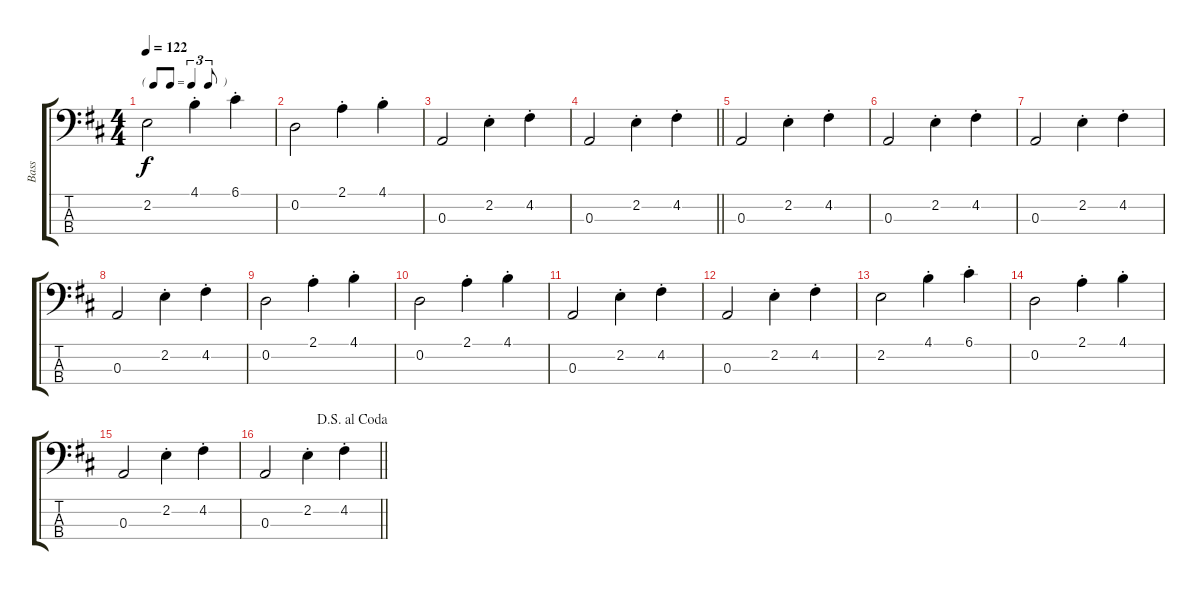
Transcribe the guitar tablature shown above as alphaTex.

\track ("Bass" "Bass") {instrument electricbassfinger}
\staff {score tabs}
\tuning (G2 D2 A1 E1) {hide}
\ts (4 4)
\tf triplet8th
\tempo 122
\clef f4
\ks d
2.2.2{dy f} 4.1{st}.4 6.1{st}.4 |
0.2.2 2.1{st}.4 4.1{st}.4 |
0.3.2 2.2{st}.4 4.2{st}.4 |
\barLineRight lightlight
0.3.2 2.2{st}.4 4.2{st}.4 |
0.3.2 2.2{st}.4 4.2{st}.4 |
0.3.2 2.2{st}.4 4.2{st}.4 |
0.3.2 2.2{st}.4 4.2{st}.4 |
0.3.2 2.2{st}.4 4.2{st}.4 |
0.2.2 2.1{st}.4 4.1{st}.4 |
0.2.2 2.1{st}.4 4.1{st}.4 |
0.3.2 2.2{st}.4 4.2{st}.4 |
0.3.2 2.2{st}.4 4.2{st}.4 |
2.2.2 4.1{st}.4 6.1{st}.4 |
0.2.2 2.1{st}.4 4.1{st}.4 |
0.3.2 2.2{st}.4 4.2{st}.4 |
\jump dalsegnoalcoda
\barLineRight lightlight
0.3.2 2.2{st}.4 4.2{st}.4
